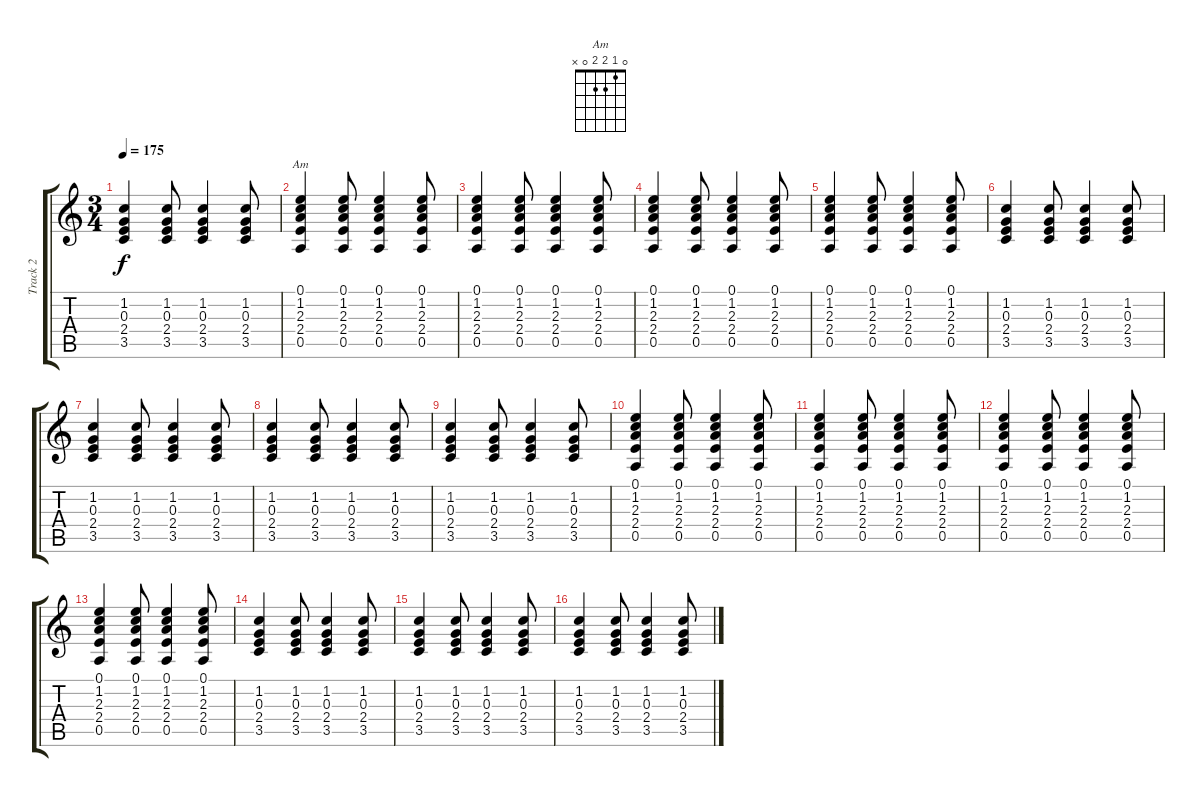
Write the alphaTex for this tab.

\track ("Track 2" "Track 2") {instrument acousticguitarsteel}
\staff {score tabs}
\tuning (E4 B3 G3 D3 A2 E2) {hide}
\chord ("Am" 0 1 2 2 0 x)
\ts (3 4)
\tempo 175
\clef g2
\ks c
(1.2 0.3 2.4 3.5).4{dy f} (1.2 0.3 2.4 3.5).8 (1.2 0.3 2.4 3.5).4 (1.2 0.3 2.4 3.5).8 |
(0.1 1.2 2.3 2.4 0.5).4{ch "Am"} (0.1 1.2 2.3 2.4 0.5).8 (0.1 1.2 2.3 2.4 0.5).4 (0.1 1.2 2.3 2.4 0.5).8 |
(0.1 1.2 2.3 2.4 0.5).4 (0.1 1.2 2.3 2.4 0.5).8 (0.1 1.2 2.3 2.4 0.5).4 (0.1 1.2 2.3 2.4 0.5).8 |
(0.1 1.2 2.3 2.4 0.5).4 (0.1 1.2 2.3 2.4 0.5).8 (0.1 1.2 2.3 2.4 0.5).4 (0.1 1.2 2.3 2.4 0.5).8 |
(0.1 1.2 2.3 2.4 0.5).4 (0.1 1.2 2.3 2.4 0.5).8 (0.1 1.2 2.3 2.4 0.5).4 (0.1 1.2 2.3 2.4 0.5).8 |
(1.2 0.3 2.4 3.5).4 (1.2 0.3 2.4 3.5).8 (1.2 0.3 2.4 3.5).4 (1.2 0.3 2.4 3.5).8 |
(1.2 0.3 2.4 3.5).4 (1.2 0.3 2.4 3.5).8 (1.2 0.3 2.4 3.5).4 (1.2 0.3 2.4 3.5).8 |
(1.2 0.3 2.4 3.5).4 (1.2 0.3 2.4 3.5).8 (1.2 0.3 2.4 3.5).4 (1.2 0.3 2.4 3.5).8 |
(1.2 0.3 2.4 3.5).4 (1.2 0.3 2.4 3.5).8 (1.2 0.3 2.4 3.5).4 (1.2 0.3 2.4 3.5).8 |
(0.1 1.2 2.3 2.4 0.5).4 (0.1 1.2 2.3 2.4 0.5).8 (0.1 1.2 2.3 2.4 0.5).4 (0.1 1.2 2.3 2.4 0.5).8 |
(0.1 1.2 2.3 2.4 0.5).4 (0.1 1.2 2.3 2.4 0.5).8 (0.1 1.2 2.3 2.4 0.5).4 (0.1 1.2 2.3 2.4 0.5).8 |
(0.1 1.2 2.3 2.4 0.5).4 (0.1 1.2 2.3 2.4 0.5).8 (0.1 1.2 2.3 2.4 0.5).4 (0.1 1.2 2.3 2.4 0.5).8 |
(0.1 1.2 2.3 2.4 0.5).4 (0.1 1.2 2.3 2.4 0.5).8 (0.1 1.2 2.3 2.4 0.5).4 (0.1 1.2 2.3 2.4 0.5).8 |
(1.2 0.3 2.4 3.5).4 (1.2 0.3 2.4 3.5).8 (1.2 0.3 2.4 3.5).4 (1.2 0.3 2.4 3.5).8 |
(1.2 0.3 2.4 3.5).4 (1.2 0.3 2.4 3.5).8 (1.2 0.3 2.4 3.5).4 (1.2 0.3 2.4 3.5).8 |
(1.2 0.3 2.4 3.5).4 (1.2 0.3 2.4 3.5).8 (1.2 0.3 2.4 3.5).4 (1.2 0.3 2.4 3.5).8
